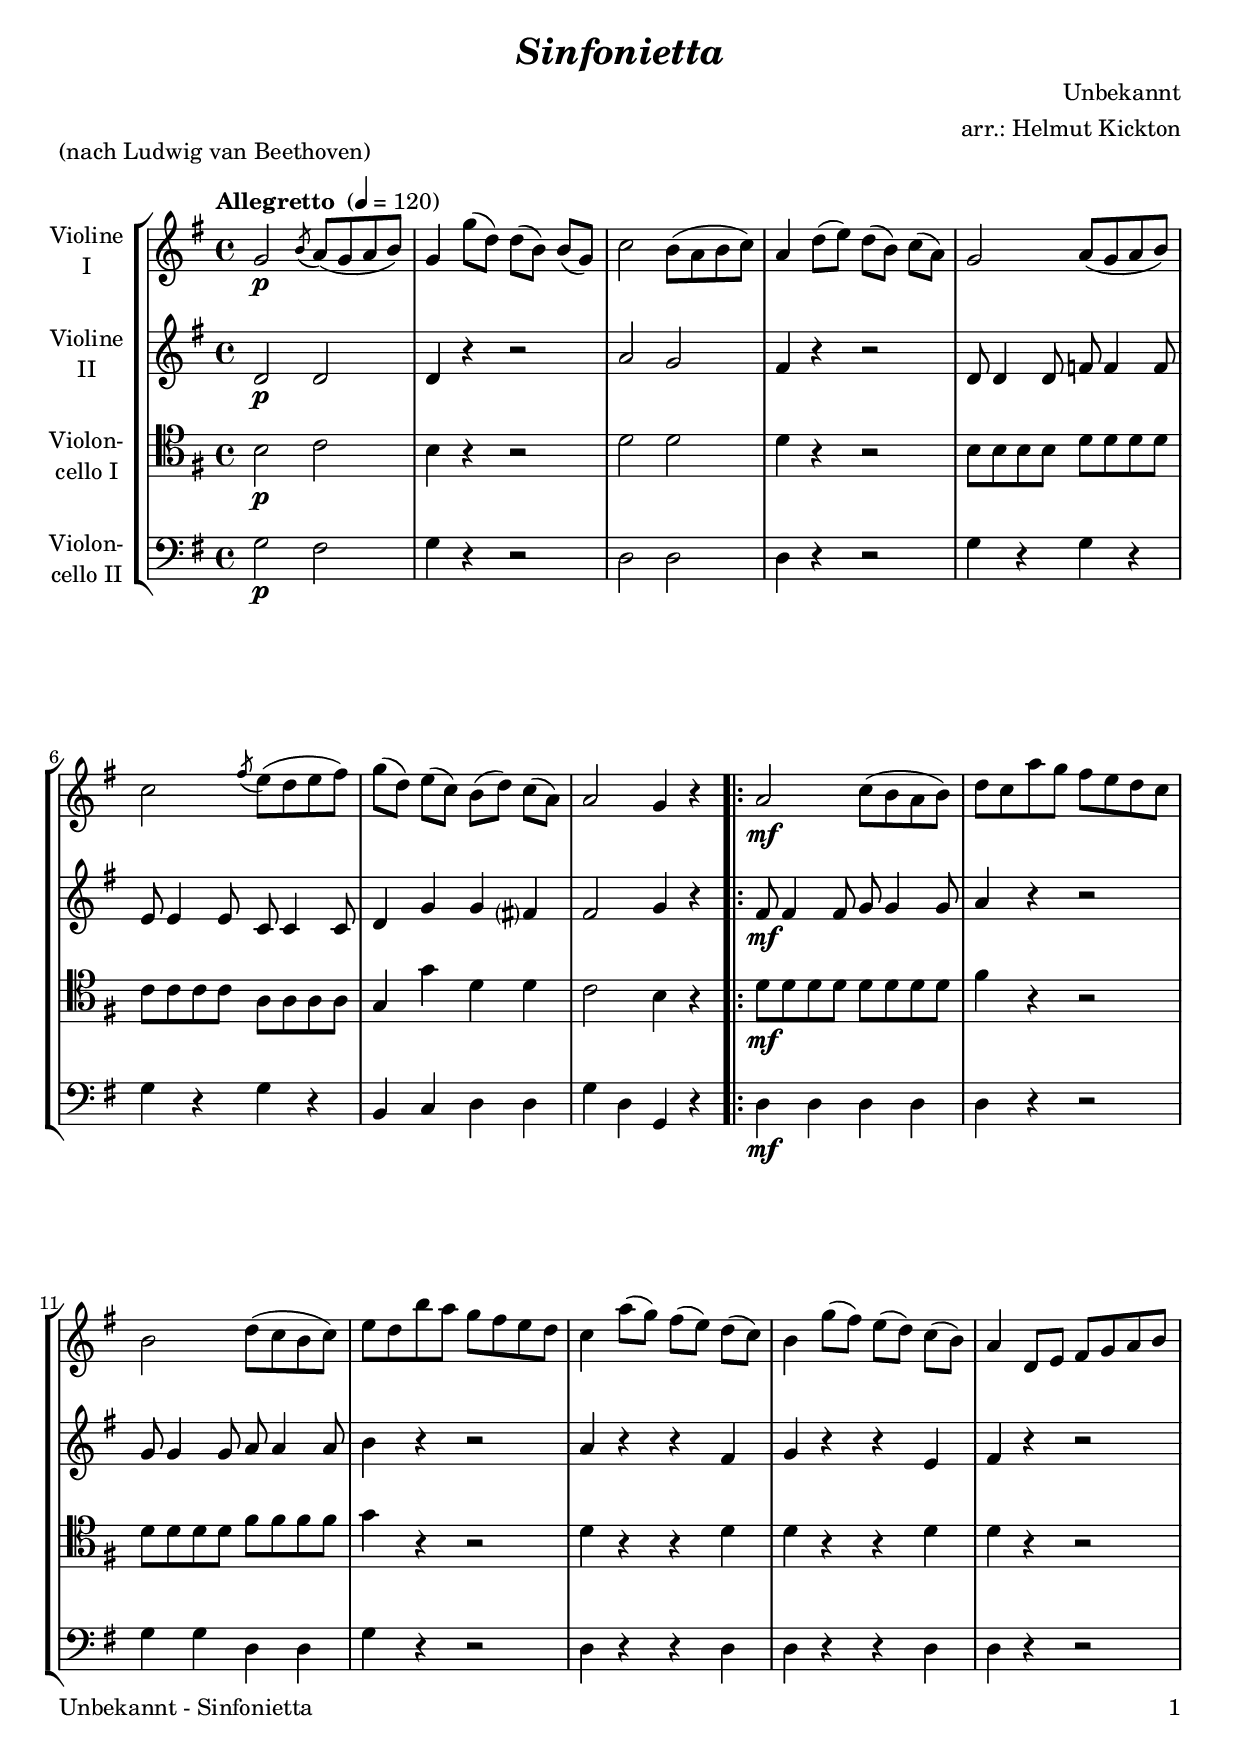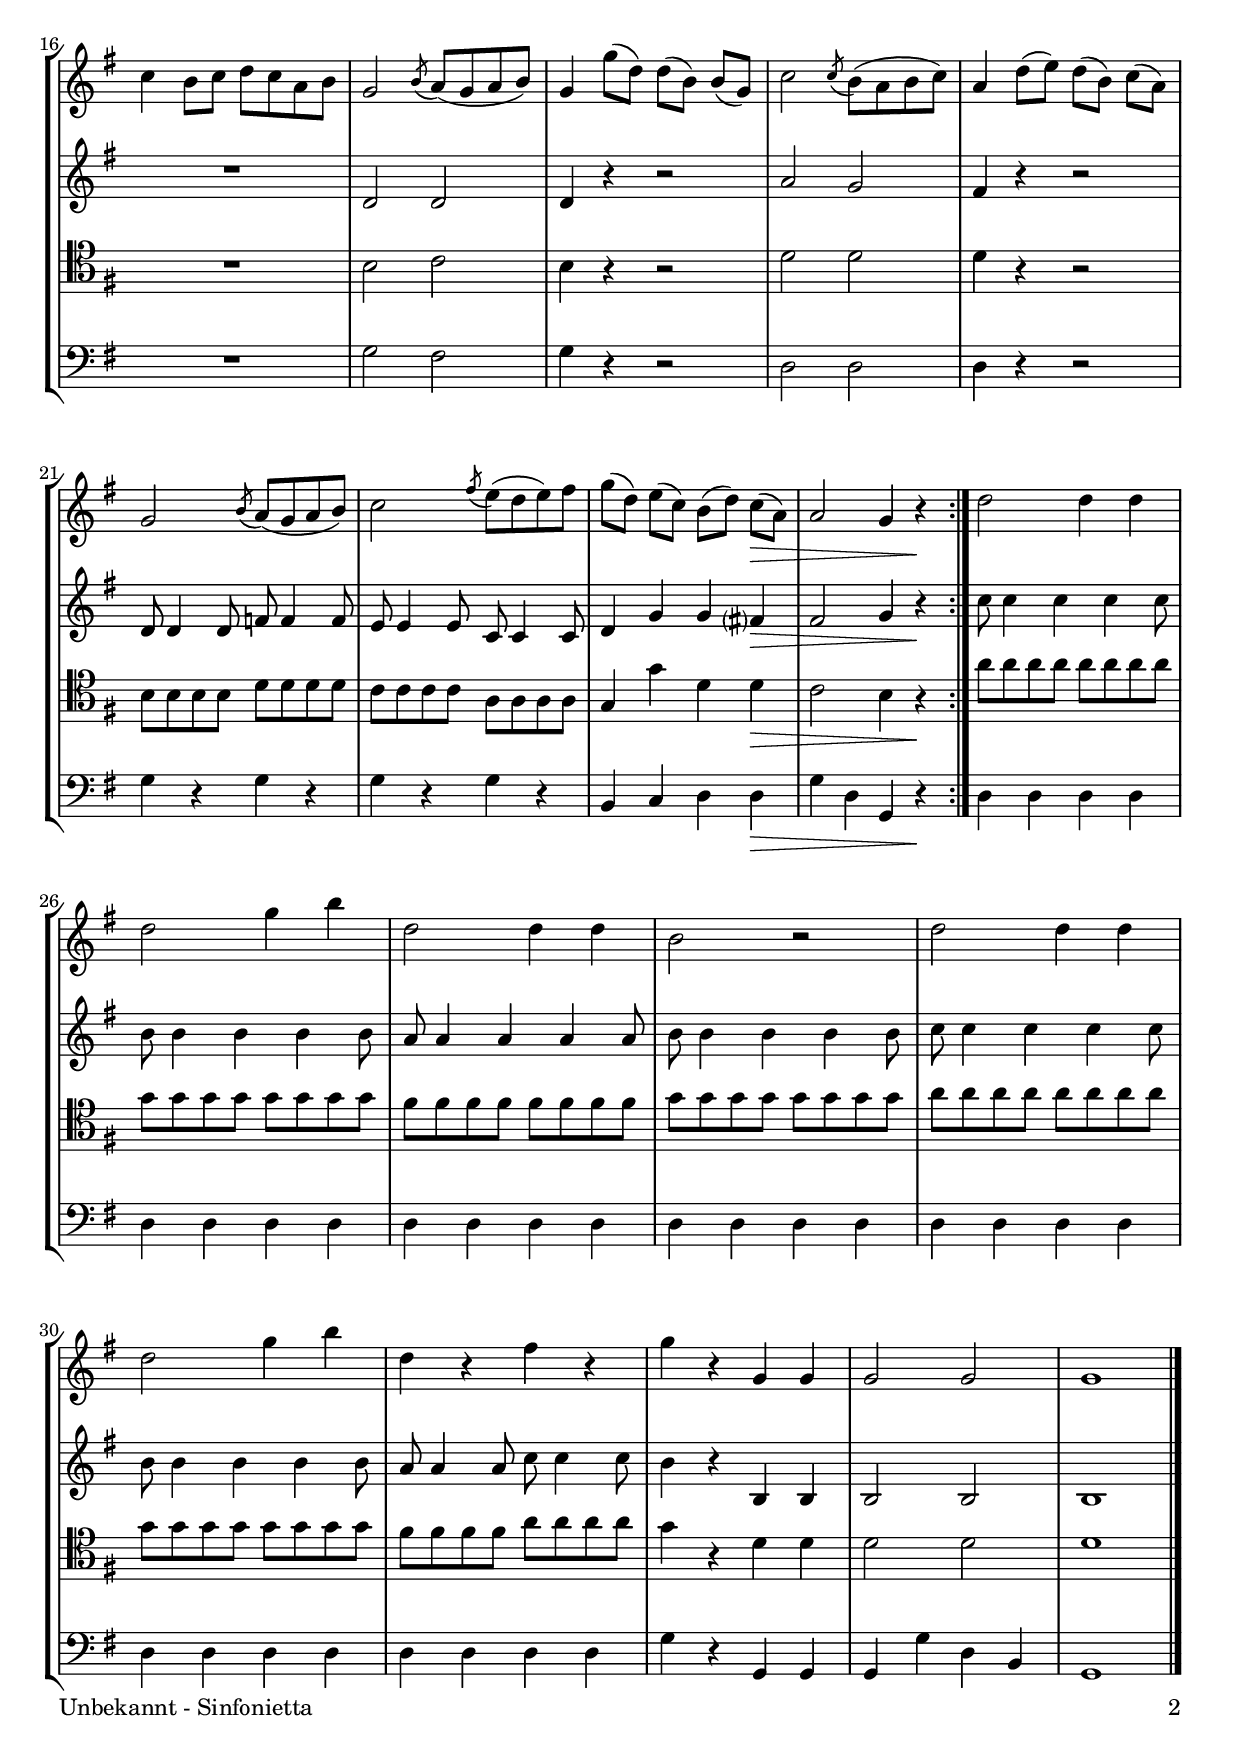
\version "2.24.1"
\include "deutsch.ly"

#(set-global-staff-size 20)

\header {
  title     = \markup \bold \italic "Sinfonietta"
  composer  = "Unbekannt"
  arranger  = "arr.: Helmut Kickton"
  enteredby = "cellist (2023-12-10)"
  piece     = "(nach Ludwig van Beethoven)"
}

voiceconsts = {
  \key g \major
  \time 4/4
  \clef "treble"
%  \numericTimeSignature
  \compressEmptyMeasures
  % Set default beaming for all staves
  \set Timing.beamExceptions = #'()
  \set Timing.baseMoment     = #(ly:make-moment 1 2)
  \set Timing.beatStructure  = #'(1 1)
  \tempo "Allegretto " 4=120
}

mist = "string ensemble 1"
mivl = "violin"
miba = "cello"
mipz = "pizzicato strings"

dcaf = \mark \markup \box \italic "D.C. al Fine"
fine = \mark \markup \box \italic "Fine"

va = \relative c'' {
  \voiceconsts

  g2\p \acciaccatura h8 a( g a h)
  g4 g'8( d) d([ h]) h( g)
  c2 h8( a h c)
  a4 d8( e) d([ h]) c( a)
  g2 a8( g a h)

  c2 \acciaccatura fis8 e( d e fis)
  g( d) e([ c]) h([ d]) c( a)
  a2 g4 r
  \repeat volta 2 {
    a2\mf c8( h a h)
    d c a' g fis e d c

    h2 d8( c h c)
    e d h' a g fis e d
    c4 a'8( g) fis([ e]) d( c)
    h4 g'8( fis) e([ d]) c( h)
    a4 d,8 e fis g a h
    c4 h8 c d c a h

    g2 \acciaccatura h8 a( g a h)
    g4 g'8( d) d([ h]) h( g)
    c2 \acciaccatura c8 h( a h c)
    a4 d8( e) d([ h]) c( a)
    g2 \acciaccatura h8 a( g a h)
    c2 \acciaccatura fis8 e( d e) fis

    g( d) e([ c]) h([ d]) c(\> a)
    a2 g4 r\!
  }
  d'2 d4 d
  d2 g4 h
  d,2 d4 d

  h2 r
  d d4 d
  d2 g4 h
  d, r fis r
  g r g, g
  g2 g
  g1 \bar "|."
}

vb = \relative c' {
  \voiceconsts

  d2\p d
  d4 r r2
  a'2 g
  fis4 r r2
  d8 d4 d8 f f4 f8

  e e4 e8 c c4 c8
  d4 g g fis?
  fis2 g4 r
  \repeat volta 2 {
    fis8\mf fis4 fis8 g g4 g8
    a4 r r2

    g8 g4 g8 a a4 a8
    h4 r r2
    a4 r r fis
    g r r e
    fis r r2
    R1

    d2 d
    d4 r r2
    a' g
    fis4 r r2
    d8 d4 d8 f f4 f8
    e e4 e8 c c4 c8

    d4 g g fis?\>
    fis2 g4 r4\!
  }
  c8 c4 c c c8
  h h4 h h h8
  a a4 a a a8

  h h4 h h h8
  c c4 c c c8
  h h4 h h h8
  a a4 a8 c c4 c8
  h4 r h, h
  h2 h
  h1 \bar "|."
}

vc = \relative c' {
  \voiceconsts
  \clef "tenor"

  h2\p c
  h4 r r2
  d2 d
  d4 r r2
  h8 h h h d d d d

  c c c c a a a a
  g4 g' d d
  c2 h4 r
  \repeat volta 2 {
    d8\mf d d d d d d d
    fis4 r r2

    d8 d d d fis fis fis fis
    g4 r r2
    d4 r r d
    d r r d
    d r r2
    R1

    h2 c
    h4 r r2
    d d
    d4 r r2
    h8 h h h d d d d
    c c c c a a a a

    g4 g' d d\>
    c2 h4 r\!
  }
  a'8 a a a a a a a
  g g g g g g g g
  fis fis fis fis fis fis fis fis

  g g g g g g g g
  a a a a a a a a
  g g g g g g g g
  fis fis fis fis a a a a
  g4 r d d
  d2 d
  d1 \bar "|."
}

vd = \relative c' {
  \voiceconsts
  \clef "bass"

  g2\p fis
  g4 r r2
  d2 d
  d4 r r2
  g4 r g r

  g r g r
  h, c d d
  g d g, r
  \repeat volta 2 {
    d'\mf d d d
    d r r2

    g4 g d d
    g r r2
    d4 r r d
    d r r d
    d r r2
    R1

    g2 fis
    g4 r r2
    d d
    d4 r r2
    g4 r g r
    g r g r

    h, c d d\>
    g d g, r4\!
  }
  d' d d d
  d d d d
  d d d d

  d d d d
  d d d d
  d d d d
  d d d d
  g r g, g
  g g' d h
  g1 \bar "|."
}


music = \new StaffGroup <<
      \new Staff {
	\set Staff.midiInstrument = \mivl
	\set Staff.instrumentName = \markup \center-column { "Violine" "I" }
	\transpose g g { \va }
      }

      \new Staff {
	\set Staff.midiInstrument = \mivl
	\set Staff.instrumentName = \markup \center-column { "Violine" "II" }
	\transpose g g { \vb }
      }

      \new Staff {
	\set Staff.midiInstrument = \miba
	\set Staff.instrumentName = \markup \center-column { "Violon-" "cello I" }
	\transpose g g { \vc }
      }

      \new Staff {
	\set Staff.midiInstrument = \miba
	\set Staff.instrumentName = \markup \center-column { "Violon-" "cello II" }
	\transpose g g { \vd }
      }
>>

\book {
   \paper {
    print-page-number = ##t
    print-first-page-number = ##t
    ragged-last-bottom = ##f
    oddHeaderMarkup = \markup \null
    evenHeaderMarkup = \markup \null
    oddFooterMarkup = \markup {
      \fill-line {
        \if \should-print-page-number
        "Unbekannt - Sinfonietta" \fromproperty #'page:page-number-string
      }
    }
    evenFooterMarkup = \oddFooterMarkup
  } \score {
    \music
    \layout {}
  }

  \score {
    \unfoldRepeats \music

    \midi {
      \context {
        \Score
      }
    }
  }
}